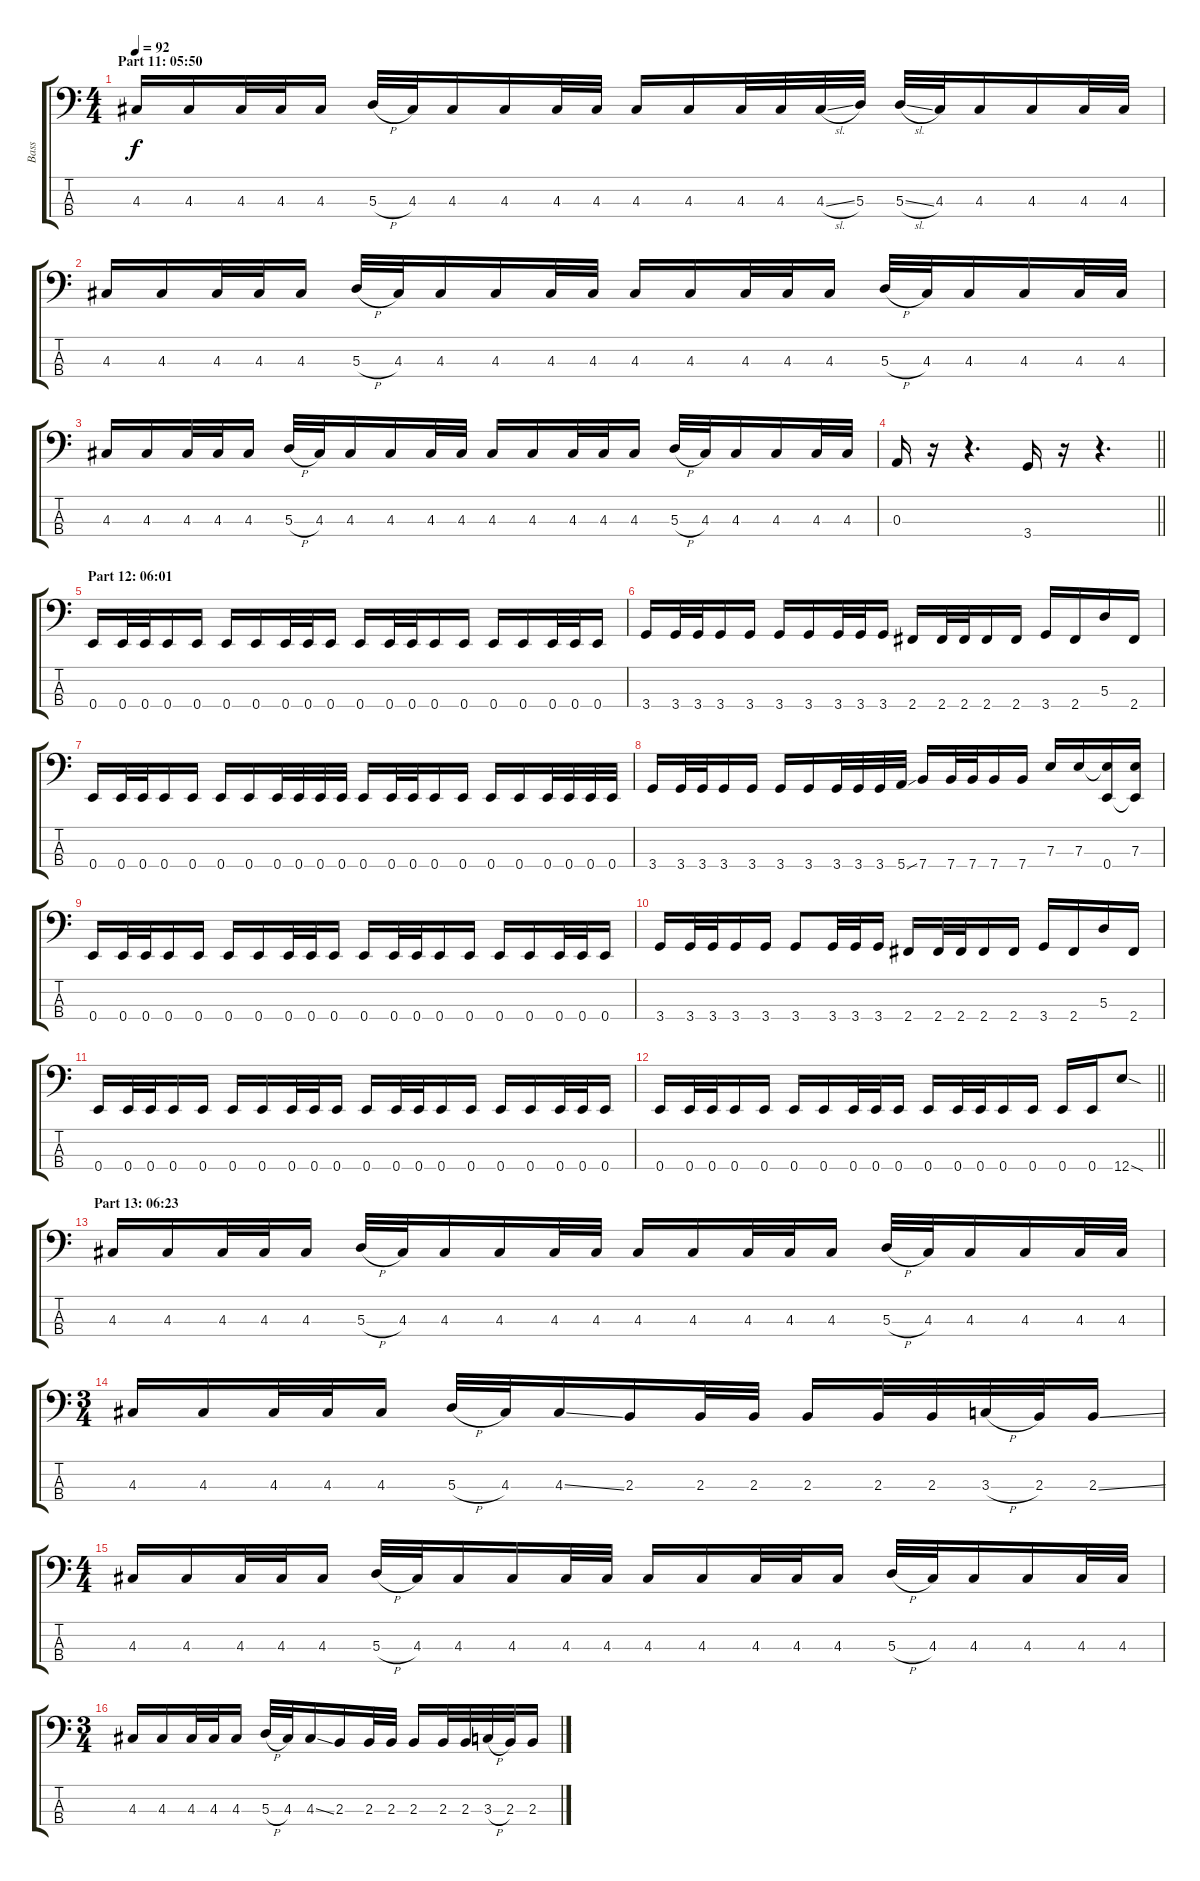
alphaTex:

\track ("Bass" "Bass") {instrument electricbassfinger}
\staff {score tabs}
\tuning (G2 D2 A1 E1) {hide}
\ts (4 4)
\section ("" "Part 11: 05:50")
\tempo 92
\clef f4
\ks c
4.3.16{dy f} 4.3.16 4.3.32 4.3.32 4.3.16 5.3{h}.32 4.3.32 4.3.16 4.3.16 4.3.32 4.3.32 4.3.16 4.3.16 4.3.32 4.3.32 4.3{sl}.32 5.3.32 5.3{sl}.32 4.3.32 4.3.16 4.3.16 4.3.32 4.3.32 |
4.3.16 4.3.16 4.3.32 4.3.32 4.3.16 5.3{h}.32 4.3.32 4.3.16 4.3.16 4.3.32 4.3.32 4.3.16 4.3.16 4.3.32 4.3.32 4.3.16 5.3{h}.32 4.3.32 4.3.16 4.3.16 4.3.32 4.3.32 |
4.3.16 4.3.16 4.3.32 4.3.32 4.3.16 5.3{h}.32 4.3.32 4.3.16 4.3.16 4.3.32 4.3.32 4.3.16 4.3.16 4.3.32 4.3.32 4.3.16 5.3{h}.32 4.3.32 4.3.16 4.3.16 4.3.32 4.3.32 |
\barLineRight lightlight
0.3.16 r.16 r.4{d} 3.4.16 r.16 r.4{d} |
\section ("" "Part 12: 06:01")
0.4.16 0.4.32 0.4.32 0.4.16 0.4.16 0.4.16 0.4.16 0.4.32 0.4.32 0.4.16 0.4.16 0.4.32 0.4.32 0.4.16 0.4.16 0.4.16 0.4.16 0.4.32 0.4.32 0.4.16 |
3.4.16 3.4.32 3.4.32 3.4.16 3.4.16 3.4.16 3.4.16 3.4.32 3.4.32 3.4.16 2.4.16 2.4.32 2.4.32 2.4.16 2.4.16 3.4.16 2.4.16 5.3.16 2.4.16 |
0.4.16 0.4.32 0.4.32 0.4.16 0.4.16 0.4.16 0.4.16 0.4.32 0.4.32 0.4.32 0.4.32 0.4.16 0.4.32 0.4.32 0.4.16 0.4.16 0.4.16 0.4.16 0.4.32 0.4.32 0.4.32 0.4.32 |
3.4.16 3.4.32 3.4.32 3.4.16 3.4.16 3.4.16 3.4.16 3.4.32 3.4.32 3.4.32 5.4{ss}.32 7.4.16 7.4.32 7.4.32 7.4.16 7.4.16 7.3.16 7.3.16 (7.3{t} 0.4).16 (7.3 0.4{t}).16 |
0.4.16 0.4.32 0.4.32 0.4.16 0.4.16 0.4.16 0.4.16 0.4.32 0.4.32 0.4.16 0.4.16 0.4.32 0.4.32 0.4.16 0.4.16 0.4.16 0.4.16 0.4.32 0.4.32 0.4.16 |
3.4.16 3.4.32 3.4.32 3.4.16 3.4.16 3.4.8 3.4.32 3.4.32 3.4.16 2.4.16 2.4.32 2.4.32 2.4.16 2.4.16 3.4.16 2.4.16 5.3.16 2.4.16 |
0.4.16 0.4.32 0.4.32 0.4.16 0.4.16 0.4.16 0.4.16 0.4.32 0.4.32 0.4.16 0.4.16 0.4.32 0.4.32 0.4.16 0.4.16 0.4.16 0.4.16 0.4.32 0.4.32 0.4.16 |
\barLineRight lightlight
0.4.16 0.4.32 0.4.32 0.4.16 0.4.16 0.4.16 0.4.16 0.4.32 0.4.32 0.4.16 0.4.16 0.4.32 0.4.32 0.4.16 0.4.16 0.4.16 0.4.16 12.4{sod}.8 |
\section ("" "Part 13: 06:23")
4.3.16 4.3.16 4.3.32 4.3.32 4.3.16 5.3{h}.32 4.3.32 4.3.16 4.3.16 4.3.32 4.3.32 4.3.16 4.3.16 4.3.32 4.3.32 4.3.16 5.3{h}.32 4.3.32 4.3.16 4.3.16 4.3.32 4.3.32 |
\ts (3 4)
4.3.16 4.3.16 4.3.32 4.3.32 4.3.16 5.3{h}.32 4.3.32 4.3{ss}.16 2.3.16 2.3.32 2.3.32 2.3.16 2.3.32 2.3.32 3.3{h}.32 2.3.32 2.3{ss}.16 |
\ts (4 4)
4.3.16 4.3.16 4.3.32 4.3.32 4.3.16 5.3{h}.32 4.3.32 4.3.16 4.3.16 4.3.32 4.3.32 4.3.16 4.3.16 4.3.32 4.3.32 4.3.16 5.3{h}.32 4.3.32 4.3.16 4.3.16 4.3.32 4.3.32 |
\ts (3 4)
4.3.16 4.3.16 4.3.32 4.3.32 4.3.16 5.3{h}.32 4.3.32 4.3{ss}.16 2.3.16 2.3.32 2.3.32 2.3.16 2.3.32 2.3.32 3.3{h}.32 2.3.32 2.3{ss}.16
